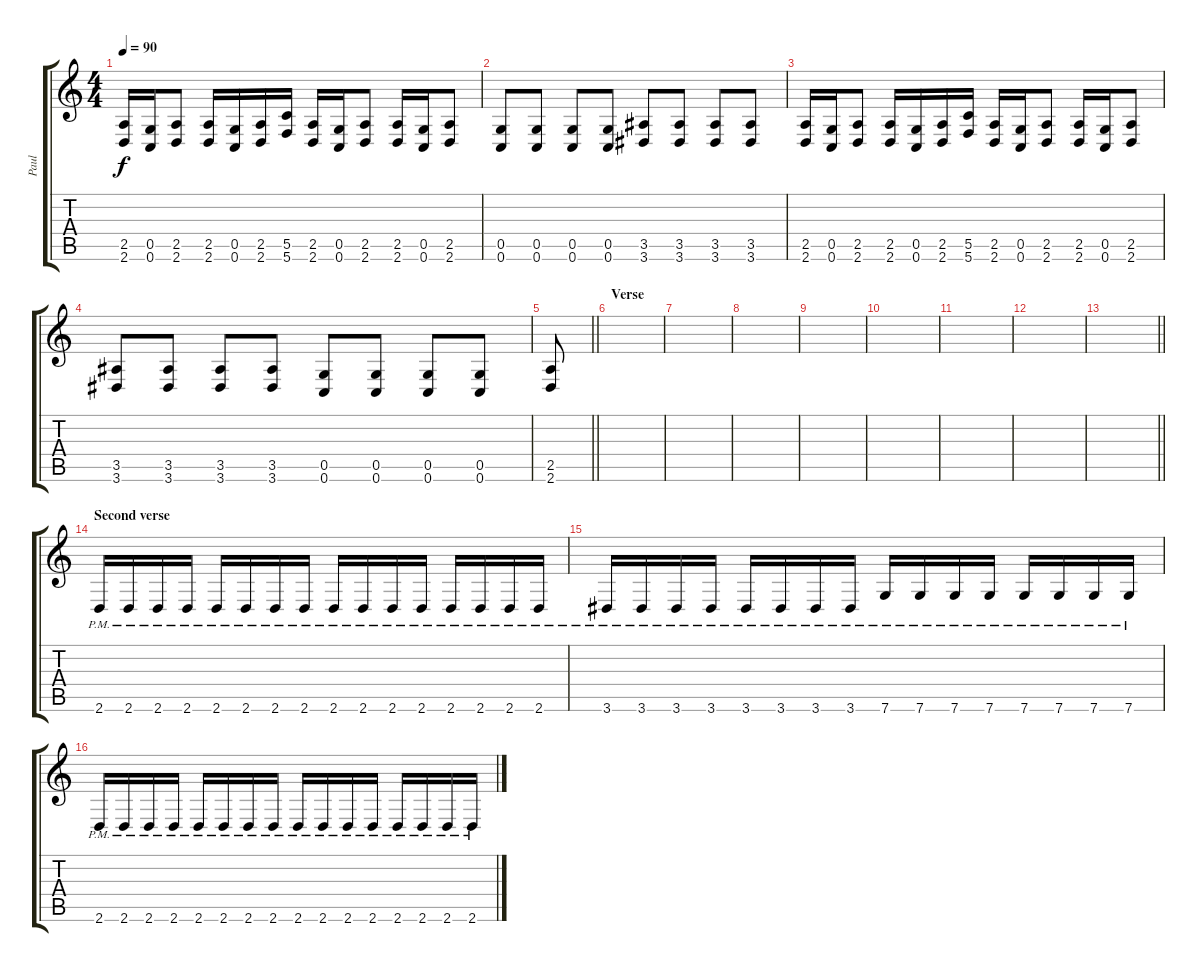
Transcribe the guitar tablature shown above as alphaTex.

\track ("Paul" "Paul") {instrument distortionguitar}
\staff {score tabs}
\tuning (D4 A3 F3 C3 G2 C2) {hide}
\ts (4 4)
\tempo 90
\clef g2
\ks c
(2.5 2.6).16{dy f} (0.5 0.6).16 (2.5 2.6).8 (2.5 2.6).16 (0.5 0.6).16 (2.5 2.6).16 (5.5 5.6).16 (2.5 2.6).16 (0.5 0.6).16 (2.5 2.6).8 (2.5 2.6).16 (0.5 0.6).16 (2.5 2.6).8 |
(0.5 0.6).8 (0.5 0.6).8 (0.5 0.6).8 (0.5 0.6).8 (3.5 3.6).8 (3.5 3.6).8 (3.5 3.6).8 (3.5 3.6).8 |
(2.5 2.6).16 (0.5 0.6).16 (2.5 2.6).8 (2.5 2.6).16 (0.5 0.6).16 (2.5 2.6).16 (5.5 5.6).16 (2.5 2.6).16 (0.5 0.6).16 (2.5 2.6).8 (2.5 2.6).16 (0.5 0.6).16 (2.5 2.6).8 |
(3.5 3.6).8 (3.5 3.6).8 (3.5 3.6).8 (3.5 3.6).8 (0.5 0.6).8 (0.5 0.6).8 (0.5 0.6).8 (0.5 0.6).8 |
\barLineRight lightlight
(2.5 2.6).8 |
\section ("" "Verse")
|
|
|
|
|
|
|
\barLineRight lightlight
|
\section ("" "Second verse")
2.6{pm}.16 2.6{pm}.16 2.6{pm}.16 2.6{pm}.16 2.6{pm}.16 2.6{pm}.16 2.6{pm}.16 2.6{pm}.16 2.6{pm}.16 2.6{pm}.16 2.6{pm}.16 2.6{pm}.16 2.6{pm}.16 2.6{pm}.16 2.6{pm}.16 2.6{pm}.16 |
3.6{pm}.16 3.6{pm}.16 3.6{pm}.16 3.6{pm}.16 3.6{pm}.16 3.6{pm}.16 3.6{pm}.16 3.6{pm}.16 7.6{pm}.16 7.6{pm}.16 7.6{pm}.16 7.6{pm}.16 7.6{pm}.16 7.6{pm}.16 7.6{pm}.16 7.6{pm}.16 |
2.6{pm}.16 2.6{pm}.16 2.6{pm}.16 2.6{pm}.16 2.6{pm}.16 2.6{pm}.16 2.6{pm}.16 2.6{pm}.16 2.6{pm}.16 2.6{pm}.16 2.6{pm}.16 2.6{pm}.16 2.6{pm}.16 2.6{pm}.16 2.6{pm}.16 2.6{pm}.16
